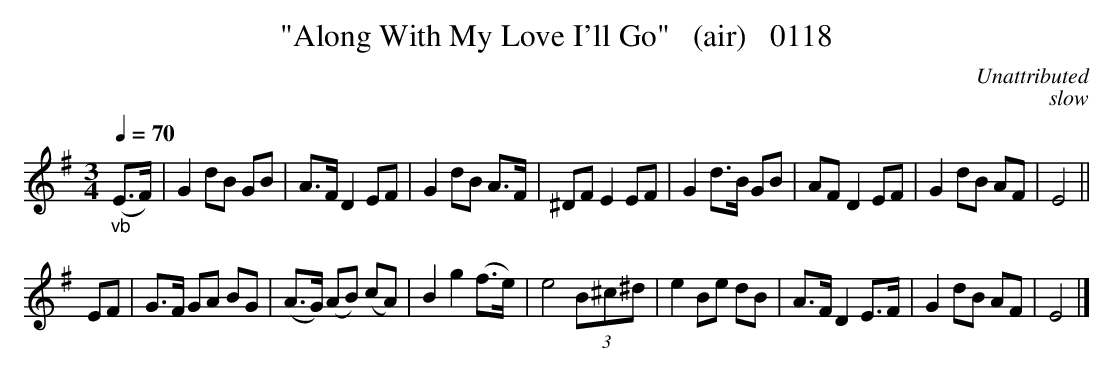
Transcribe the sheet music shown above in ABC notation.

X:1
T:"Along With My Love I'll Go"   (air)   0118
C:Unattributed
C:slow
Q:1/4=70
M:3/4
L:1/8
K:G
"_vb"(E3/2F/2)|G2dB GB|A3/2F/2 D2EF|G2dB A3/2F/2|^DF E2EF|G2d3/2B/2 GB|AF D2EF|G2dB AF|E4||
EF|G3/2F/2 GA BG|(A3/2G/2) (AB) (cA)|B2g2(f3/2e/2)|e4 (3B^c^d|e2Be dB|A3/2F/2 D2E3/2F/2|G2dB AF|E4|]
